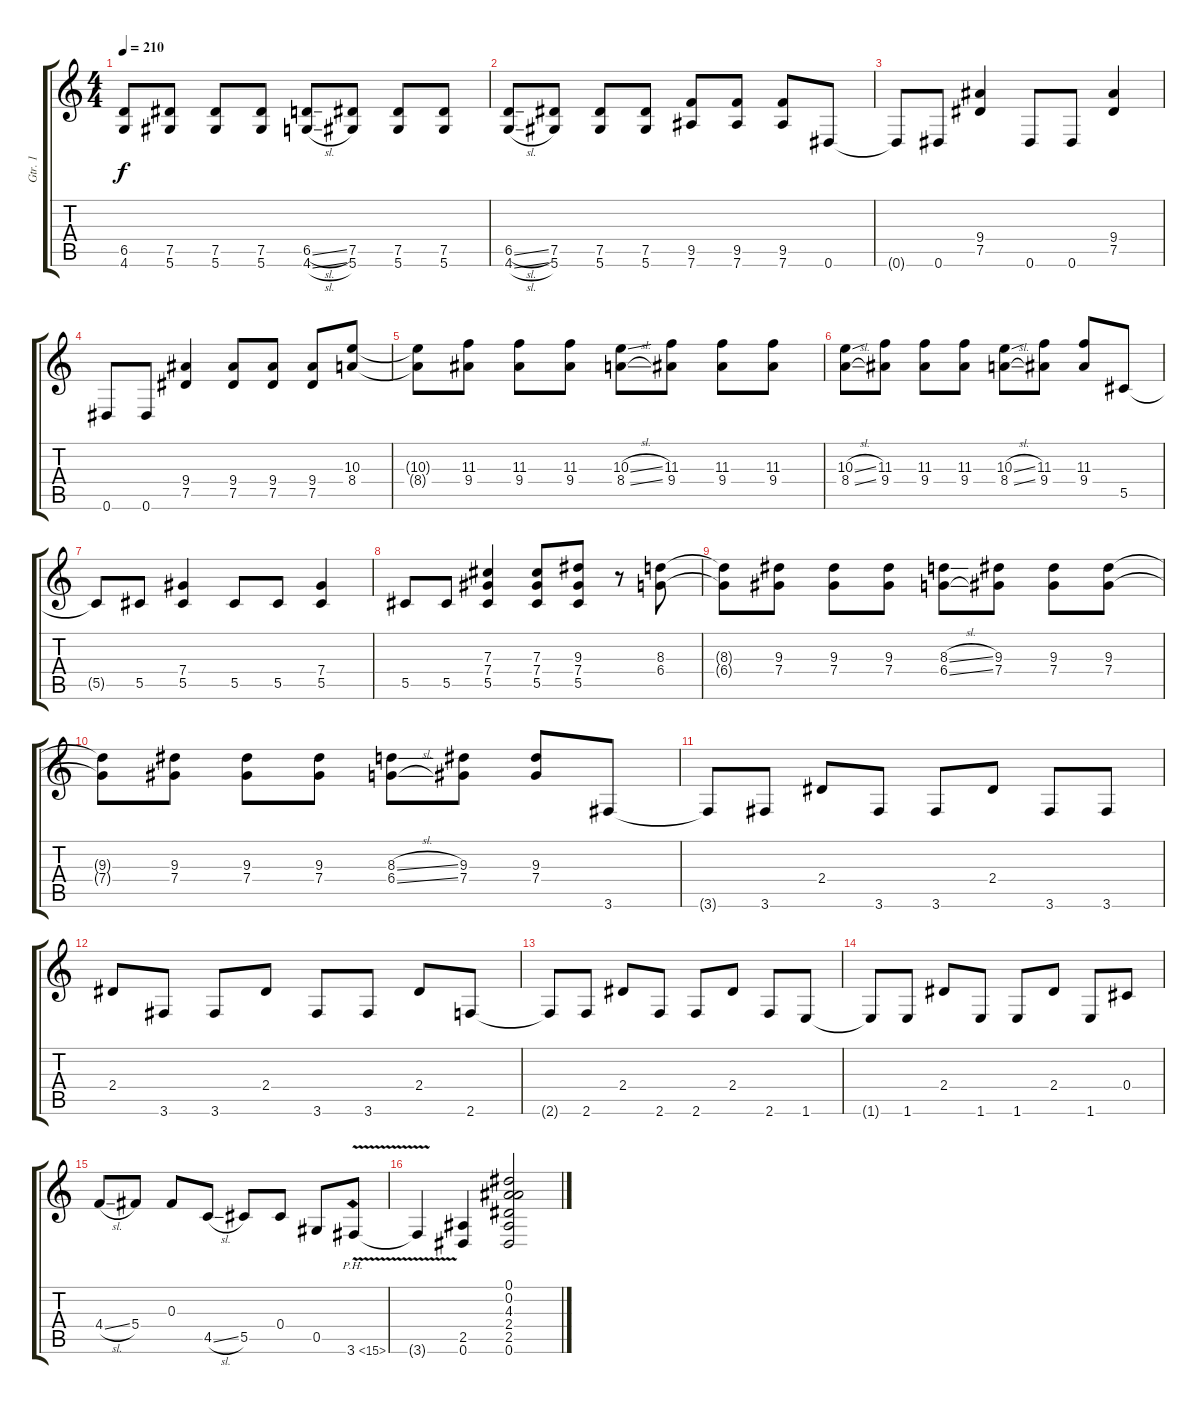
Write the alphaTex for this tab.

\track ("Gtr. 1" "Gtr. 1") {instrument distortionguitar}
\staff {score tabs}
\tuning (Eb4 Bb3 Gb3 Db3 Ab2 Eb2) {hide}
\ts (4 4)
\tempo 210
\clef g2
\ks c
(6.5{t} 4.6{t}).8{dy f} (7.5 5.6).8 (7.5 5.6).8 (7.5 5.6).8 (6.5{sl} 4.6{sl}).8 (7.5 5.6).8 (7.5 5.6).8 (7.5 5.6).8 |
(6.5{sl} 4.6{sl}).8 (7.5 5.6).8 (7.5 5.6).8 (7.5 5.6).8 (9.5 7.6).8 (9.5 7.6).8 (9.5 7.6).8 0.6.8 |
0.6{t}.8 0.6.8 (9.4 7.5).4 0.6.8 0.6.8 (9.4 7.5).4 |
0.6.8 0.6.8 (9.4 7.5).4 (9.4 7.5).8 (9.4 7.5).8 (9.4 7.5).8 (10.3 8.4).8 |
(10.3{t} 8.4{t}).8 (11.3 9.4).8 (11.3 9.4).8 (11.3 9.4).8 (10.3{sl} 8.4{sl}).8 (11.3 9.4).8 (11.3 9.4).8 (11.3 9.4).8 |
(10.3{sl} 8.4{sl}).8 (11.3 9.4).8 (11.3 9.4).8 (11.3 9.4).8 (10.3{sl} 8.4{sl}).8 (11.3 9.4).8 (11.3 9.4).8 5.5.8 |
5.5{t}.8 5.5.8 (7.4 5.5).4 5.5.8 5.5.8 (7.4 5.5).4 |
5.5.8 5.5.8 (7.3 7.4 5.5).4 (7.3 7.4 5.5).8 (9.3 7.4 5.5).8 r.8 (8.3 6.4).8 |
(8.3{t} 6.4{t}).8 (9.3 7.4).8 (9.3 7.4).8 (9.3 7.4).8 (8.3{sl} 6.4{sl}).8 (9.3 7.4).8 (9.3 7.4).8 (9.3 7.4).8 |
(9.3{t} 7.4{t}).8 (9.3 7.4).8 (9.3 7.4).8 (9.3 7.4).8 (8.3{sl} 6.4{sl}).8 (9.3 7.4).8 (9.3 7.4).8 3.6.8 |
3.6{t}.8 3.6.8 2.4.8 3.6.8 3.6.8 2.4.8 3.6.8 3.6.8 |
2.4.8 3.6.8 3.6.8 2.4.8 3.6.8 3.6.8 2.4.8 2.6.8 |
2.6{t}.8 2.6.8 2.4.8 2.6.8 2.6.8 2.4.8 2.6.8 1.6.8 |
1.6{t}.8 1.6.8 2.4.8 1.6.8 1.6.8 2.4.8 1.6.8 0.4.8 |
4.4{sl}.8 5.4.8 0.3.8 4.5{sl}.8 5.5.8 0.4.8 0.5.8 3.6{ph 12 v}.8 |
3.6{t}.4 (2.5 0.6).4 (0.1 0.2 4.3 2.4 2.5 0.6).2
